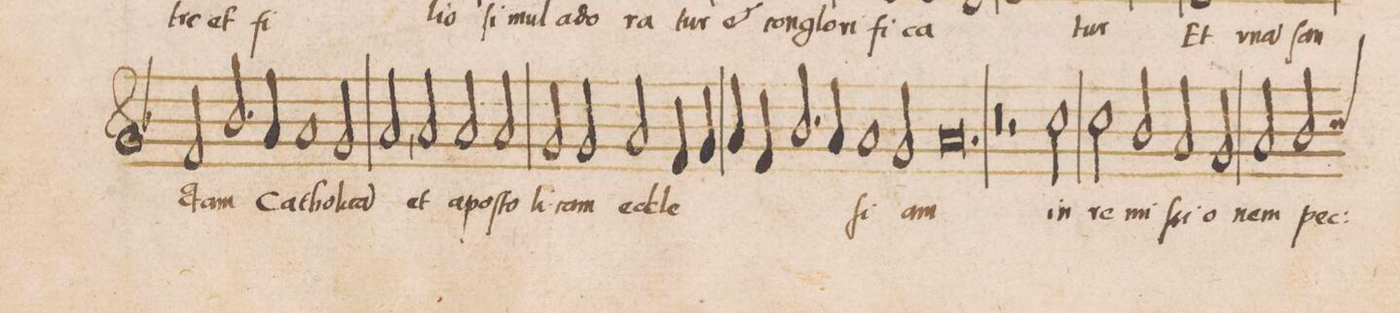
**kern	**text
*I"DISCANTVS	*
*clefG2	*
*k[b-]	*
*met(C|)	*
*M2/1	*
2f/	-ctam
2.b-/	Ca-
4a/	-tho-
1a/	-li-
=110-	=110-
2g/	-ca(m)
2a,>/	.
2a/	et
=111-	=111-
2a/	a-
2a/	-po-
2g/	-ſto-
2g/	-li-
=112-	=112-
2a/	-cam
4f/	ec-
4g/	-cle-
4a/	.
4f/	.
2.b-/	.
=113-	=113-
4a/	.
1a	-si-
2g/	-am
=114-	=114-
0.a	.
=115-	=115-
0r	.
=116-	=116-
2r	.
2cc\	in
=117	=117
2cc\	re-
2b-/	-mi-
2a/	-ſsi-
2g/	-o-
=118	=118
2a/	-nem
2b-/	pec:-
*custos:cc	*
*-	*-
